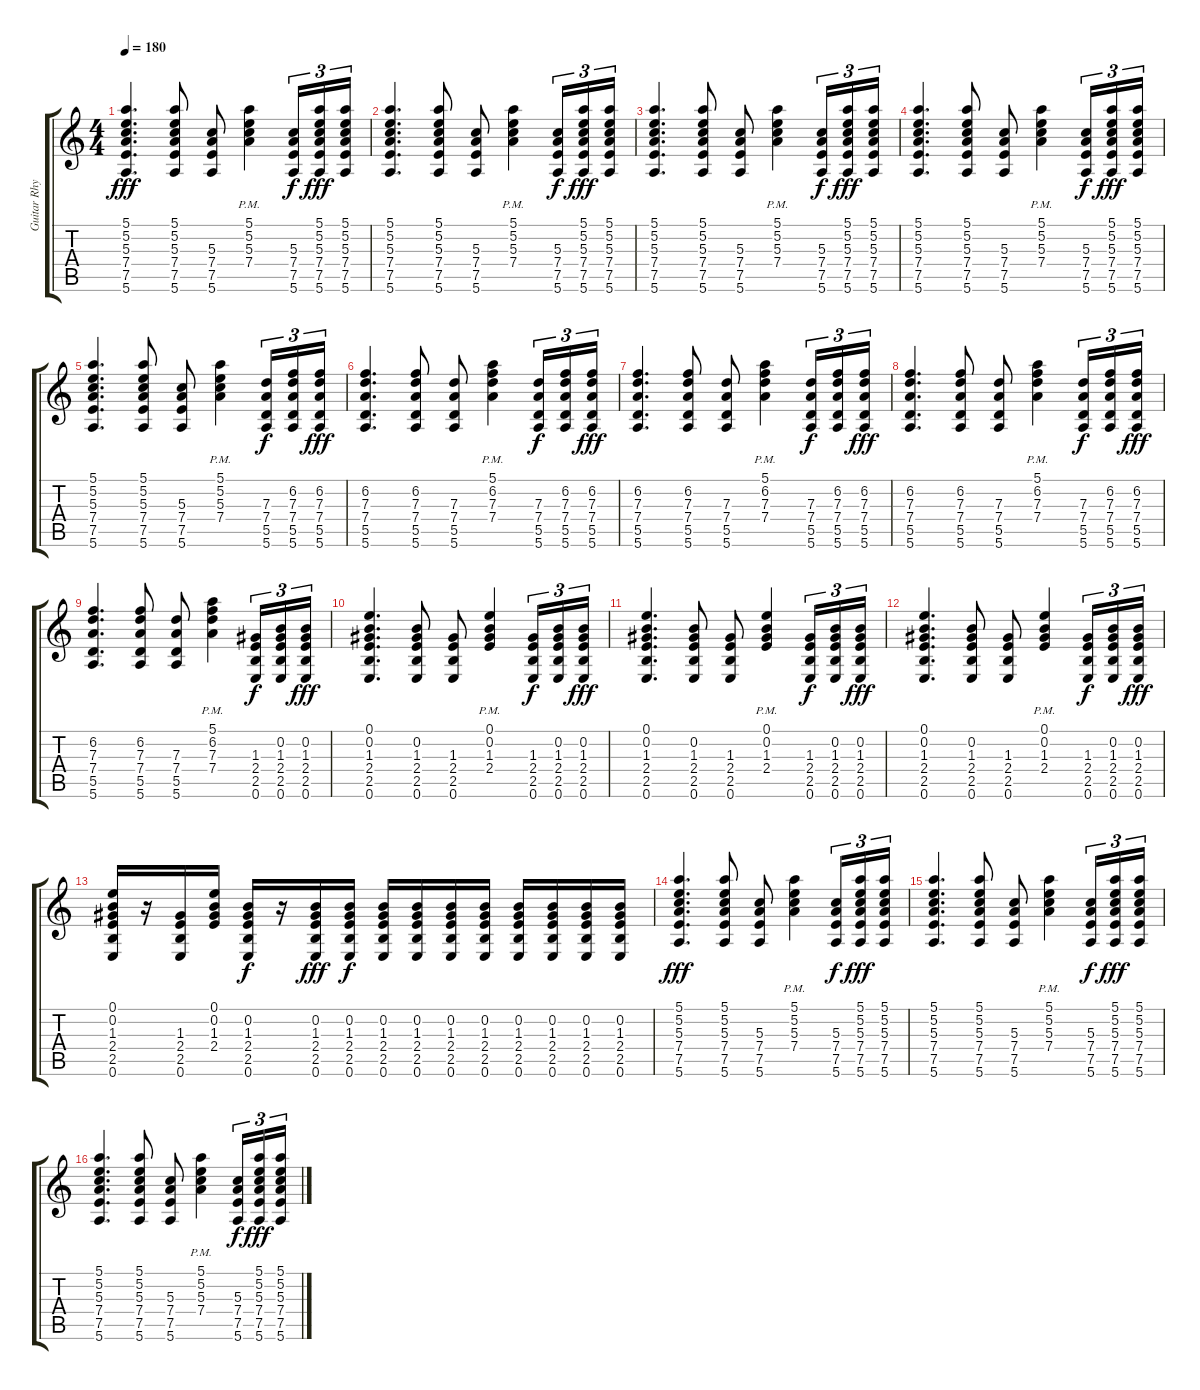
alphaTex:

\track ("Guitar Rhythm" "Guitar Rhy") {instrument acousticguitarsteel}
\staff {score tabs}
\tuning (E4 B3 G3 D3 A2 E2) {hide}
\ts (4 4)
\tempo 180
\clef g2
\ks c
(5.1 5.2 5.3 7.4 7.5 5.6).4{d dy fff} (5.1 5.2 5.3 7.4 7.5 5.6).8 (5.3 7.4 7.5 5.6).8 (5.1{pm} 5.2{pm} 5.3{pm} 7.4{pm}).4 (5.3 7.4 7.5 5.6).16{tu (3 2) dy f} (5.1 5.2 5.3 7.4 7.5 5.6).16{tu (3 2) dy fff} (5.1 5.2 5.3 7.4 7.5 5.6).16{tu (3 2)} |
(5.1 5.2 5.3 7.4 7.5 5.6).4{d} (5.1 5.2 5.3 7.4 7.5 5.6).8 (5.3 7.4 7.5 5.6).8 (5.1{pm} 5.2{pm} 5.3{pm} 7.4{pm}).4 (5.3 7.4 7.5 5.6).16{tu (3 2) dy f} (5.1 5.2 5.3 7.4 7.5 5.6).16{tu (3 2) dy fff} (5.1 5.2 5.3 7.4 7.5 5.6).16{tu (3 2)} |
(5.1 5.2 5.3 7.4 7.5 5.6).4{d} (5.1 5.2 5.3 7.4 7.5 5.6).8 (5.3 7.4 7.5 5.6).8 (5.1{pm} 5.2{pm} 5.3{pm} 7.4{pm}).4 (5.3 7.4 7.5 5.6).16{tu (3 2) dy f} (5.1 5.2 5.3 7.4 7.5 5.6).16{tu (3 2) dy fff} (5.1 5.2 5.3 7.4 7.5 5.6).16{tu (3 2)} |
(5.1 5.2 5.3 7.4 7.5 5.6).4{d} (5.1 5.2 5.3 7.4 7.5 5.6).8 (5.3 7.4 7.5 5.6).8 (5.1{pm} 5.2{pm} 5.3{pm} 7.4{pm}).4 (5.3 7.4 7.5 5.6).16{tu (3 2) dy f} (5.1 5.2 5.3 7.4 7.5 5.6).16{tu (3 2) dy fff} (5.1 5.2 5.3 7.4 7.5 5.6).16{tu (3 2)} |
(5.1 5.2 5.3 7.4 7.5 5.6).4{d} (5.1 5.2 5.3 7.4 7.5 5.6).8 (5.3 7.4 7.5 5.6).8 (5.1{pm} 5.2{pm} 5.3{pm} 7.4{pm}).4 (7.3 7.4 5.5 5.6).16{tu (3 2) dy f} (6.2 7.3 7.4 5.5 5.6).16{tu (3 2)} (6.2 7.3 7.4 5.5 5.6).16{tu (3 2) dy fff} |
(6.2 7.3 7.4 5.5 5.6).4{d} (6.2 7.3 7.4 5.5 5.6).8 (7.3 7.4 5.5 5.6).8 (5.1{pm} 6.2{pm} 7.3{pm} 7.4{pm}).4 (7.3 7.4 5.5 5.6).16{tu (3 2) dy f} (6.2 7.3 7.4 5.5 5.6).16{tu (3 2)} (6.2 7.3 7.4 5.5 5.6).16{tu (3 2) dy fff} |
(6.2 7.3 7.4 5.5 5.6).4{d} (6.2 7.3 7.4 5.5 5.6).8 (7.3 7.4 5.5 5.6).8 (5.1{pm} 6.2{pm} 7.3{pm} 7.4{pm}).4 (7.3 7.4 5.5 5.6).16{tu (3 2) dy f} (6.2 7.3 7.4 5.5 5.6).16{tu (3 2)} (6.2 7.3 7.4 5.5 5.6).16{tu (3 2) dy fff} |
(6.2 7.3 7.4 5.5 5.6).4{d} (6.2 7.3 7.4 5.5 5.6).8 (7.3 7.4 5.5 5.6).8 (5.1{pm} 6.2{pm} 7.3{pm} 7.4{pm}).4 (7.3 7.4 5.5 5.6).16{tu (3 2) dy f} (6.2 7.3 7.4 5.5 5.6).16{tu (3 2)} (6.2 7.3 7.4 5.5 5.6).16{tu (3 2) dy fff} |
(6.2 7.3 7.4 5.5 5.6).4{d} (6.2 7.3 7.4 5.5 5.6).8 (7.3 7.4 5.5 5.6).8 (5.1{pm} 6.2{pm} 7.3{pm} 7.4{pm}).4 (1.3 2.4 2.5 0.6).16{tu (3 2) dy f} (0.2 1.3 2.4 2.5 0.6).16{tu (3 2)} (0.2 1.3 2.4 2.5 0.6).16{tu (3 2) dy fff} |
(0.1 0.2 1.3 2.4 2.5 0.6).4{d} (0.2 1.3 2.4 2.5 0.6).8 (1.3 2.4 2.5 0.6).8 (0.1{pm} 0.2{pm} 1.3{pm} 2.4{pm}).4 (1.3 2.4 2.5 0.6).16{tu (3 2) dy f} (0.2 1.3 2.4 2.5 0.6).16{tu (3 2)} (0.2 1.3 2.4 2.5 0.6).16{tu (3 2) dy fff} |
(0.1 0.2 1.3 2.4 2.5 0.6).4{d} (0.2 1.3 2.4 2.5 0.6).8 (1.3 2.4 2.5 0.6).8 (0.1{pm} 0.2{pm} 1.3{pm} 2.4{pm}).4 (1.3 2.4 2.5 0.6).16{tu (3 2) dy f} (0.2 1.3 2.4 2.5 0.6).16{tu (3 2)} (0.2 1.3 2.4 2.5 0.6).16{tu (3 2) dy fff} |
(0.1 0.2 1.3 2.4 2.5 0.6).4{d} (0.2 1.3 2.4 2.5 0.6).8 (1.3 2.4 2.5 0.6).8 (0.1{pm} 0.2{pm} 1.3{pm} 2.4{pm}).4 (1.3 2.4 2.5 0.6).16{tu (3 2) dy f} (0.2 1.3 2.4 2.5 0.6).16{tu (3 2)} (0.2 1.3 2.4 2.5 0.6).16{tu (3 2) dy fff} |
(0.1 0.2 1.3 2.4 2.5 0.6).16 r.16 (1.3 2.4 2.5 0.6).16 (0.1 0.2 1.3 2.4).16 (0.2 1.3 2.4 2.5 0.6).16{dy f} r.16 (0.2 1.3 2.4 2.5 0.6).16{dy fff} (0.2 1.3 2.4 2.5 0.6).16{dy f} (0.2 1.3 2.4 2.5 0.6).16 (0.2 1.3 2.4 2.5 0.6).16 (0.2 1.3 2.4 2.5 0.6).16 (0.2 1.3 2.4 2.5 0.6).16 (0.2 1.3 2.4 2.5 0.6).16 (0.2 1.3 2.4 2.5 0.6).16 (0.2 1.3 2.4 2.5 0.6).16 (0.2 1.3 2.4 2.5 0.6).16 |
(5.1 5.2 5.3 7.4 7.5 5.6).4{d dy fff} (5.1 5.2 5.3 7.4 7.5 5.6).8 (5.3 7.4 7.5 5.6).8 (5.1{pm} 5.2{pm} 5.3{pm} 7.4{pm}).4 (5.3 7.4 7.5 5.6).16{tu (3 2) dy f} (5.1 5.2 5.3 7.4 7.5 5.6).16{tu (3 2) dy fff} (5.1 5.2 5.3 7.4 7.5 5.6).16{tu (3 2)} |
(5.1 5.2 5.3 7.4 7.5 5.6).4{d} (5.1 5.2 5.3 7.4 7.5 5.6).8 (5.3 7.4 7.5 5.6).8 (5.1{pm} 5.2{pm} 5.3{pm} 7.4{pm}).4 (5.3 7.4 7.5 5.6).16{tu (3 2) dy f} (5.1 5.2 5.3 7.4 7.5 5.6).16{tu (3 2) dy fff} (5.1 5.2 5.3 7.4 7.5 5.6).16{tu (3 2)} |
(5.1 5.2 5.3 7.4 7.5 5.6).4{d} (5.1 5.2 5.3 7.4 7.5 5.6).8 (5.3 7.4 7.5 5.6).8 (5.1{pm} 5.2{pm} 5.3{pm} 7.4{pm}).4 (5.3 7.4 7.5 5.6).16{tu (3 2) dy f} (5.1 5.2 5.3 7.4 7.5 5.6).16{tu (3 2) dy fff} (5.1 5.2 5.3 7.4 7.5 5.6).16{tu (3 2)}
